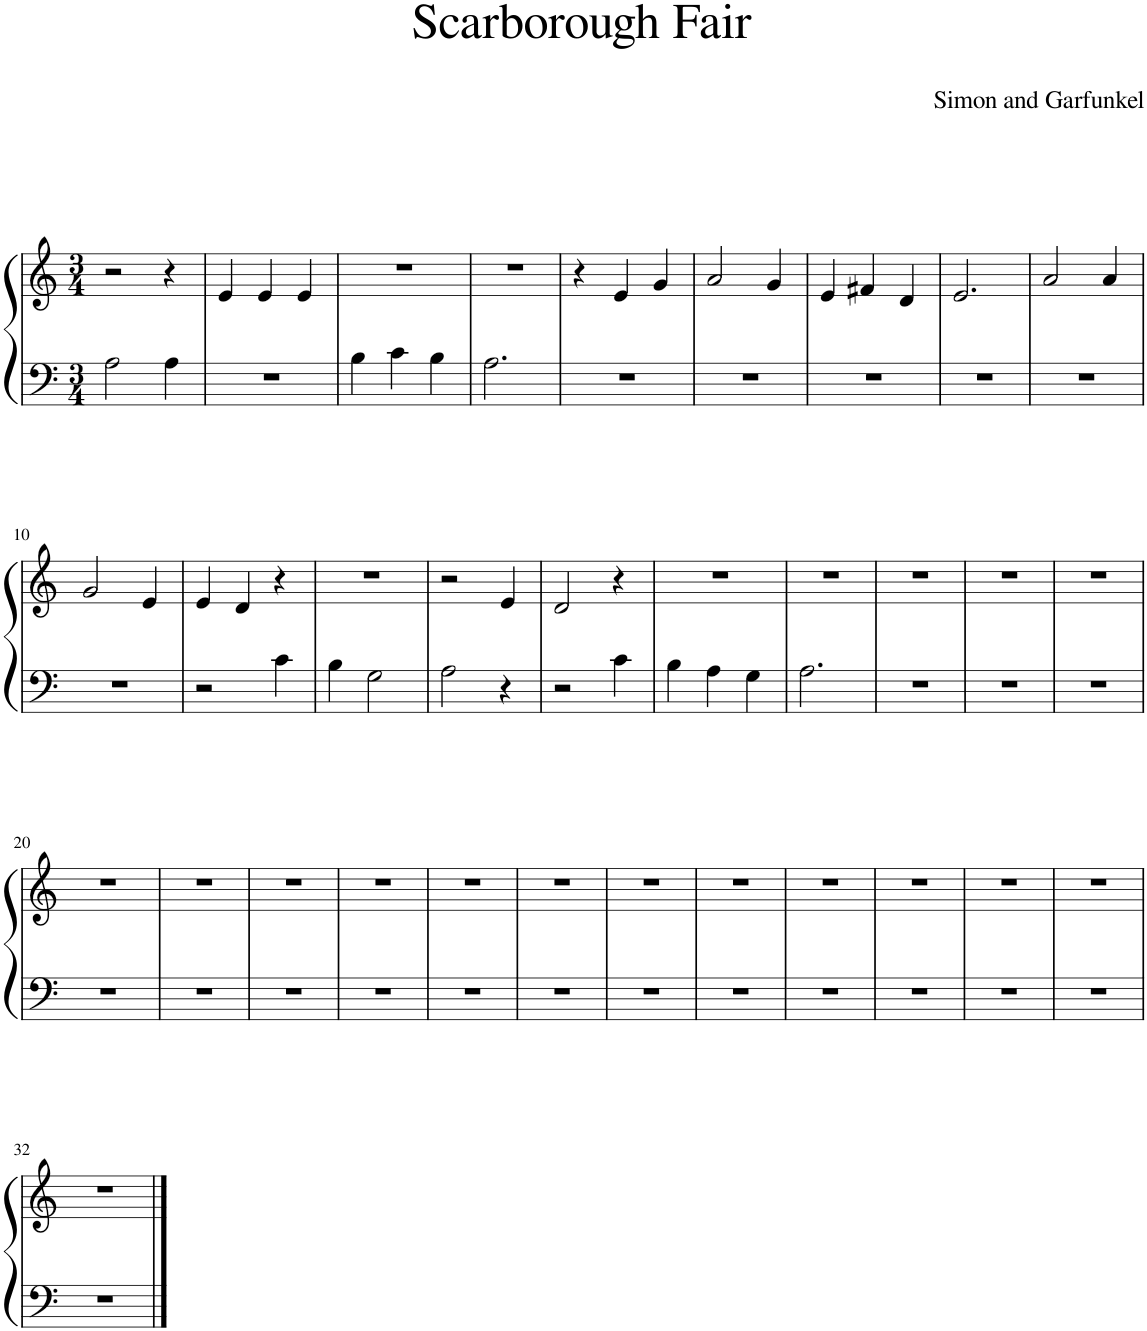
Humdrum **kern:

**kern	**kern
*part1	*part1
*staff2	*staff1
*I"Piano	*
*I'Pno.	*
*clefF4	*clefG2
*k[]	*k[]
*M3/4	*M3/4
=1	=1
2A\	2r
4A\	4r
=2	=2
2.r	4e/
.	4e/
.	4e/
=3	=3
4B\	2.r
4c\	.
4B\	.
=4	=4
2.A\	2.r
=5	=5
2.r	4r
.	4e/
.	4g/
=6	=6
2.r	2a/
.	4g/
=7	=7
2.r	4e/
.	4f#X/
.	4d/
=8	=8
2.r	2.e/
=9	=9
2.r	2a/
.	4a/
!!LO:LB:g=z
=10	=10
2.r	2g/
.	4e/
=11	=11
2r	4e/
.	4d/
4c\	4r
=12	=12
4B\	2.r
2G\	.
=13	=13
2A\	2r
4r	4e/
=14	=14
2r	2d/
4c\	4r
=15	=15
4B\	2.r
4A\	.
4G\	.
=16	=16
2.A\	2.r
=17	=17
2.r	2.r
=18	=18
2.r	2.r
=19	=19
2.r	2.r
!!LO:LB:g=z
=20	=20
2.r	2.r
=21	=21
2.r	2.r
=22	=22
2.r	2.r
=23	=23
2.r	2.r
=24	=24
2.r	2.r
=25	=25
2.r	2.r
=26	=26
2.r	2.r
=27	=27
2.r	2.r
=28	=28
2.r	2.r
=29	=29
2.r	2.r
=30	=30
2.r	2.r
=31	=31
2.r	2.r
!!LO:LB:g=z
=32	=32
2.r	2.r
==	==
*-	*-
